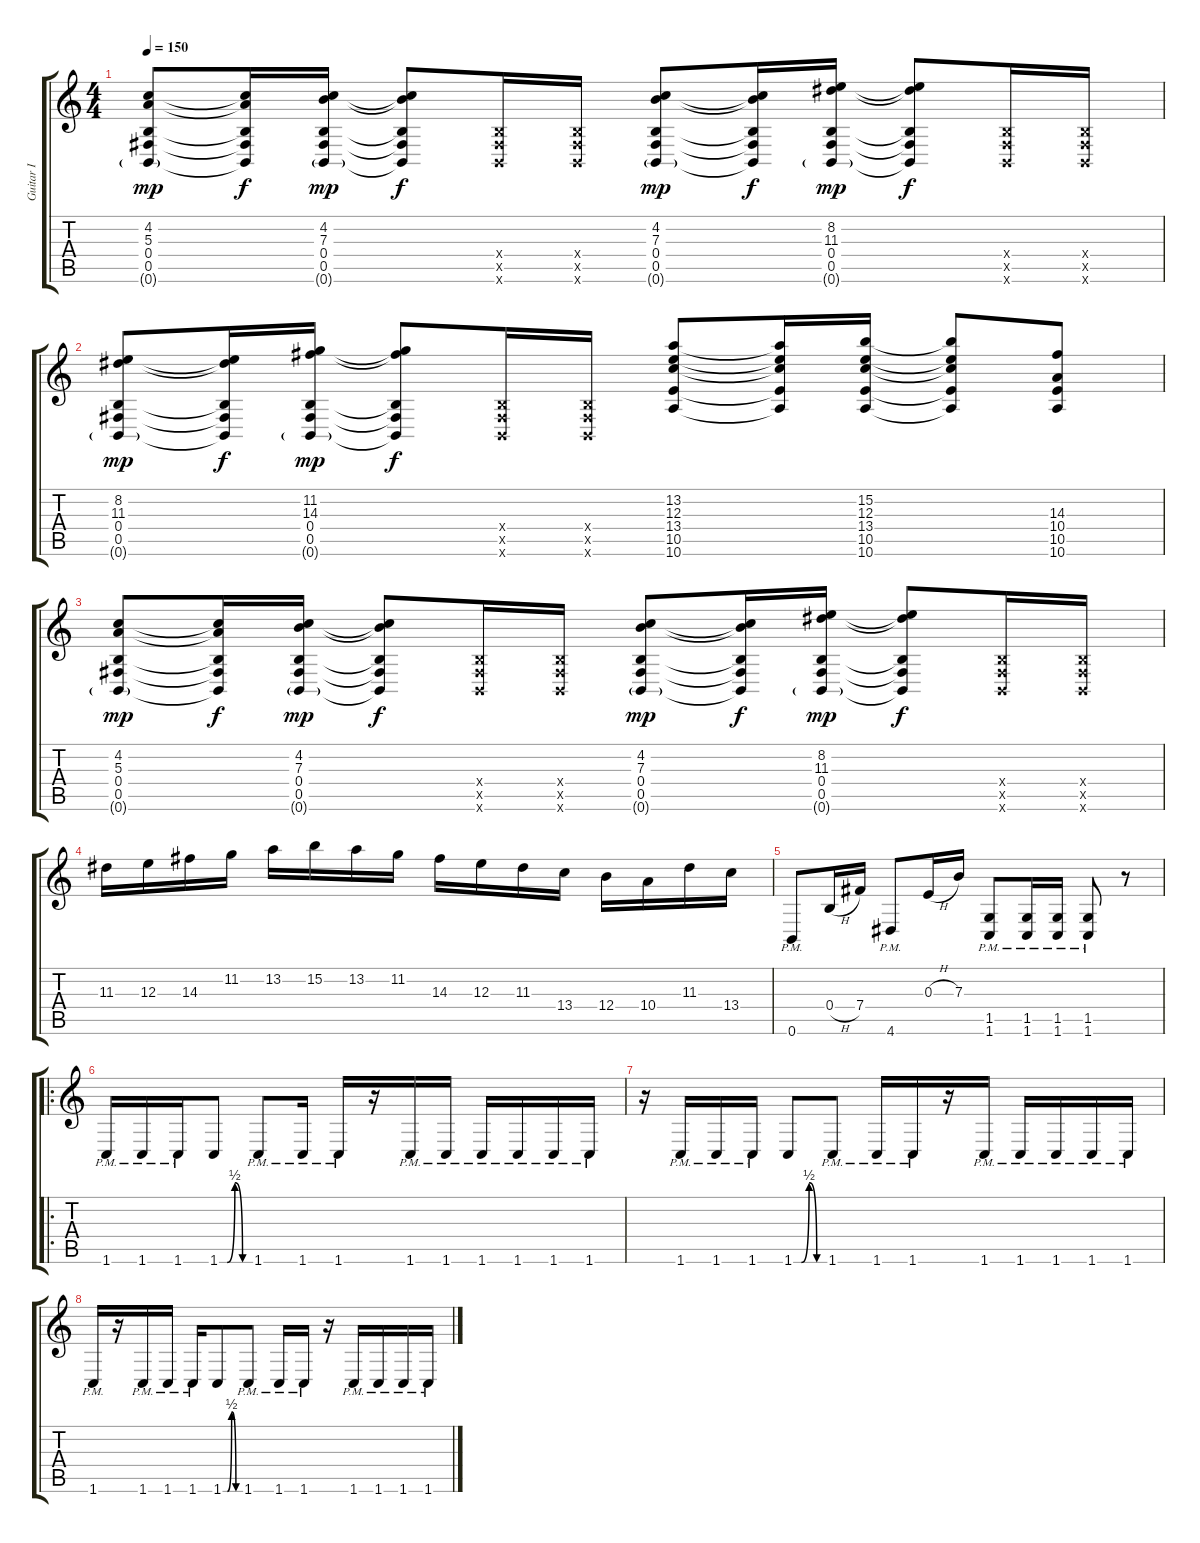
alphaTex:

\track ("Guitar I" "Guitar I") {instrument distortionguitar}
\staff {score tabs}
\tuning (Db4 Ab3 E3 B2 Gb2 B1) {hide}
\ts (4 4)
\tempo 150
\clef g2
\ks c
(4.2 5.3 0.4 0.5 0.6{g}).8{dy mp} (4.2{t} 5.3{t} 0.4{t} 0.5{t} 0.6{t}).16{dy f} (4.2 7.3 0.4 0.5 0.6{g}).16{dy mp} (4.2{t} 7.3{t} 0.4{t} 0.5{t} 0.6{t}).8{dy f} (0.4{x} 0.5{x} 0.6{x}).16 (0.4{x} 0.5{x} 0.6{x}).16 (4.2 7.3 0.4 0.5 0.6{g}).8{dy mp} (4.2{t} 7.3{t} 0.4{t} 0.5{t} 0.6{t}).16{dy f} (8.2 11.3 0.4 0.5 0.6{g}).16{dy mp} (8.2{t} 11.3{t} 0.4{t} 0.5{t} 0.6{t}).8{dy f} (0.4{x} 0.5{x} 0.6{x}).16 (0.4{x} 0.5{x} 0.6{x}).16 |
(8.2 11.3 0.4 0.5 0.6{g}).8{dy mp} (8.2{t} 11.3{t} 0.4{t} 0.5{t} 0.6{t}).16{dy f} (11.2 14.3 0.4 0.5 0.6{g}).16{dy mp} (11.2{t} 14.3{t} 0.4{t} 0.5{t} 0.6{t}).8{dy f} (0.4{x} 0.5{x} 0.6{x}).16 (0.4{x} 0.5{x} 0.6{x}).16 (13.2 12.3 13.4 10.5 10.6).8 (13.2{t} 12.3{t} 13.4{t} 10.5{t} 10.6{t}).16 (15.2 12.3 13.4 10.5 10.6).16 (15.2{t} 12.3{t} 13.4{t} 10.5{t} 10.6{t}).8 (14.3 10.4 10.5 10.6).8 |
(4.2 5.3 0.4 0.5 0.6{g}).8{dy mp} (4.2{t} 5.3{t} 0.4{t} 0.5{t} 0.6{t}).16{dy f} (4.2 7.3 0.4 0.5 0.6{g}).16{dy mp} (4.2{t} 7.3{t} 0.4{t} 0.5{t} 0.6{t}).8{dy f} (0.4{x} 0.5{x} 0.6{x}).16 (0.4{x} 0.5{x} 0.6{x}).16 (4.2 7.3 0.4 0.5 0.6{g}).8{dy mp} (4.2{t} 7.3{t} 0.4{t} 0.5{t} 0.6{t}).16{dy f} (8.2 11.3 0.4 0.5 0.6{g}).16{dy mp} (8.2{t} 11.3{t} 0.4{t} 0.5{t} 0.6{t}).8{dy f} (0.4{x} 0.5{x} 0.6{x}).16 (0.4{x} 0.5{x} 0.6{x}).16 |
11.3.16 12.3.16 14.3.16 11.2.16 13.2.16 15.2.16 13.2.16 11.2.16 14.3.16 12.3.16 11.3.16 13.4.16 12.4.16 10.4.16 11.3.16 13.4.16 |
0.6{pm}.8 0.4{h}.16 7.4.16 4.6{pm}.8 0.3{h}.16 7.3.16 (1.5{pm} 1.6{pm}).8 (1.5{pm} 1.6{pm}).16 (1.5{pm} 1.6{pm}).16 (1.5{pm} 1.6{pm}).8 r.8 |
\ro
1.6{pm}.16 1.6{pm}.16 1.6{pm}.16 1.6{be (custom 0 0 15 0 30 2 45 0 60 0)}.8 1.6{pm}.8 1.6{pm}.16 1.6{pm}.16 r.16 1.6{pm}.16 1.6{pm}.16 1.6{pm}.16 1.6{pm}.16 1.6{pm}.16 1.6{pm}.16 |
r.16 1.6{pm}.16 1.6{pm}.16 1.6{pm}.16 1.6{be (custom 0 0 15 0 30 2 45 0 60 0)}.8 1.6{pm}.8 1.6{pm}.16 1.6{pm}.16 r.16 1.6{pm}.16 1.6{pm}.16 1.6{pm}.16 1.6{pm}.16 1.6{pm}.16 |
1.6{pm}.16 r.16 1.6{pm}.16 1.6{pm}.16 1.6{pm}.16 1.6{be (custom 0 0 15 0 30 2 45 0 60 0)}.8 1.6{pm}.8 1.6{pm}.16 1.6{pm}.16 r.16 1.6{pm}.16 1.6{pm}.16 1.6{pm}.16 1.6{pm}.16
